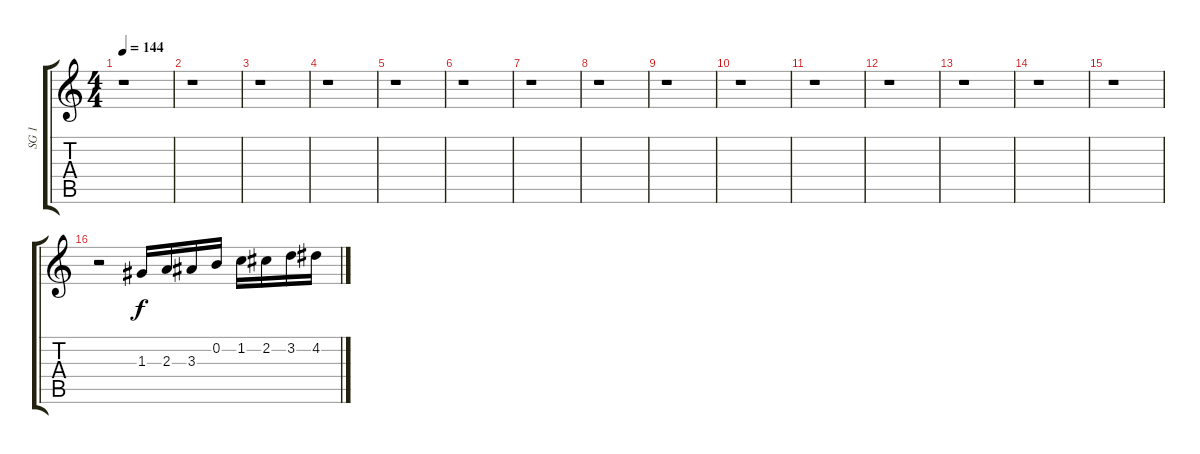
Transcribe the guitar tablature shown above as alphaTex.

\track ("SG 1" "SG 1") {instrument distortionguitar}
\staff {score tabs}
\tuning (E4 B3 G3 D3 A2 E2) {hide}
\ts (4 4)
\tempo 144
\clef g2
\ks c
r.1{dy f} |
r.1 |
r.1 |
r.1 |
r.1 |
r.1 |
r.1 |
r.1 |
r.1 |
r.1 |
r.1 |
r.1 |
r.1 |
r.1 |
r.1 |
r.2 1.3.16 2.3.16 3.3.16 0.2.16 1.2.16 2.2.16 3.2.16 4.2.16
